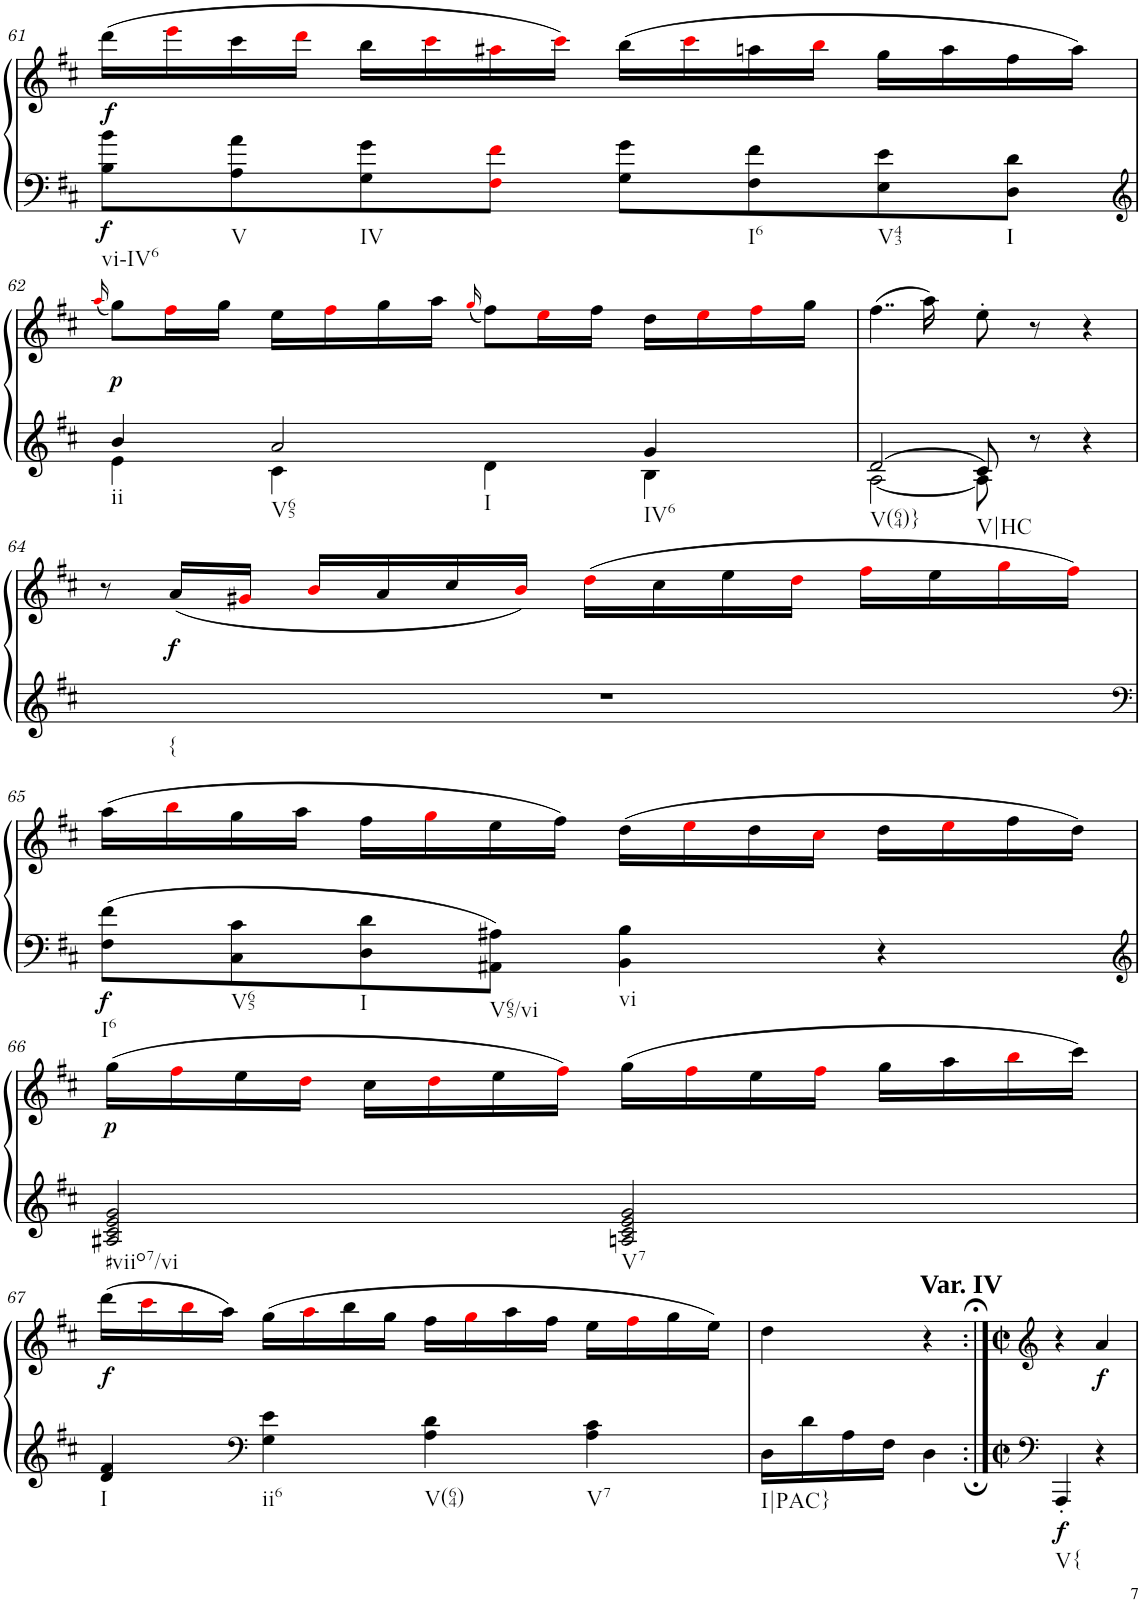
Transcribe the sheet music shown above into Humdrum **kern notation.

**kern	**kern	**dynam
*part1	*part1	*part1
*staff2	*staff1	*staff1/2
*I"unbenannt2	*	*
!!LO:PB:g=z
*clefF4	*clefG2	*
*k[f#c#]	*k[f#c#]	*
*M2/2	*M2/2	*
*met(c|)	*met(c|)	*
=61	=61	=61
!LO:TX:b:t=vi-IV6	!	!
!	!	!LO:DY:b=2
!	!	!LO:DY:n=1:b
8B\ 8b\L	(16ddd\LL	f f
.	16eeei\	.
!LO:TX:b:t=V	!	!
8A\ 8a\	16ccc#\	.
.	16dddi\JJ	.
!LO:TX:b:t=IV	!	!
8G\ 8g\	16bb\LL	.
.	16ccc#i\	.
8F#i\ 8f#i\J	16aa#Xi\	.
.	16ccc#i\JJ)	.
8G\ 8g\L	(16bb\LL	.
.	16ccc#i\	.
!LO:TX:b:t=I6	!	!
8F#\ 8f#\	16aan\	.
.	16bbi\JJ	.
!LO:TX:b:t=V43	!	!
8E\ 8e\	16gg\LL	.
.	16aa\	.
!LO:TX:b:t=I	!	!
8D\ 8d\J	16ff#\	.
.	16aa\JJ)	.
!!LO:LB:g=z
=62	=62	=62
*clefG2	*	*
.	(16qaai/	.
*^	*	*
!LO:TX:b:t=ii	!	!	!
!	!	!	!LO:DY:b
4b/	4e\	8gg\L)	p
.	.	16ff#i\L	.
.	.	16gg\JJ	.
!LO:TX:b:t=V65	!	!	!
!LO:TX:b:t=I	!	!	!
2a/	4c#\	16ee\LL	.
.	.	16ff#i\	.
.	.	16gg\	.
.	.	16aa\JJ	.
.	.	(16qggi/	.
.	4d\	8ff#\L)	.
.	.	16eei\L	.
.	.	16ff#\JJ	.
!LO:TX:b:t=IV6	!	!	!
4g/	4B\	16dd\LL	.
.	.	16eei\	.
.	.	16ff#i\	.
.	.	16gg\JJ	.
=63	=63	=63	=63
!LO:TX:b:t=V(64)}	!	!	!
2d/	[2A\	(4..ff#\	.
.	.	16aa\)	.
!LO:TX:b:t=V|HC	!	!	!
8c#/	8A\]	8ee'\	.
8r	4.ryy	8r	.
4r	.	4r	.
*v	*v	*	*
!!LO:LB:g=z
=64	=64	=64
!LO:TX:b:t={	!	!
1r	8r	.
!	!	!LO:DY:b
.	(16a/LL	f
.	16g#Xi/JJ	.
.	16bi/LL	.
.	16a/	.
.	16cc#/	.
.	16bi/JJ)	.
.	(16ddi\LL	.
.	16cc#\	.
.	16ee\	.
.	16ddi\JJ	.
.	16ff#i\LL	.
.	16ee\	.
.	16ggi\	.
.	16ff#i\JJ)	.
!!LO:LB:g=z
=65	=65	=65
*clefF4	*	*
!LO:TX:b:t=I6	!	!
!	!	!LO:DY:b=2
8F#\ 8f#\L	(16aa\LL	f
.	16bbi\	.
!LO:TX:b:t=V65	!	!
8C#\ 8c#\	16gg\	.
.	16aa\JJ	.
!LO:TX:b:t=I	!	!
8D\ 8d\	16ff#\LL	.
.	16ggi\	.
!LO:TX:b:t=V65/vi	!	!
8AA#X\ 8A#X\J	16ee\	.
.	16ff#\JJ)	.
!LO:TX:b:t=vi	!	!
4BB\ 4B\	(16dd\LL	.
.	16eei\	.
.	16dd\	.
.	16cc#i\JJ	.
4r	16dd\LL	.
.	16eei\	.
.	16ff#\	.
.	16dd\JJ)	.
!!LO:LB:g=z
=66	=66	=66
*clefG2	*	*
!LO:TX:b:t=#viio7/vi	!	!
!	!	!LO:DY:b
2A#X/ 2c#/ 2e/ 2g/	(16gg\LL	p
.	16ff#i\	.
.	16ee\	.
.	16ddi\JJ	.
.	16cc#\LL	.
.	16ddi\	.
.	16ee\	.
.	16ff#i\JJ)	.
!LO:TX:b:t=V7	!	!
2An/ 2c#/ 2e/ 2g/	(16gg\LL	.
.	16ff#i\	.
.	16ee\	.
.	16ff#i\JJ	.
.	16gg\LL	.
.	16aa\	.
.	16bbi\	.
.	16ccc#\JJ)	.
!!LO:LB:g=z
=67	=67	=67
!LO:TX:b:t=I	!	!
!	!	!LO:DY:b
4d/ 4f#/	(16ddd\LL	f
.	16ccc#i\	.
.	16bbi\	.
.	16aa\JJ)	.
*clefF4	*	*
!LO:TX:b:t=ii6	!	!
4G\ 4e\	(16gg\LL	.
.	16aai\	.
.	16bb\	.
.	16gg\JJ	.
!LO:TX:b:t=V(64)	!	!
4A\ 4d\	16ff#\LL	.
.	16ggi\	.
.	16aa\	.
.	16ff#\JJ	.
!LO:TX:b:t=V7	!	!
4A\ 4c#\	16ee\LL	.
.	16ff#i\	.
.	16gg\	.
.	16ee\JJ)	.
=68	=68	=68
!LO:TX:b:t=I|PAC}	!	!
16D\LL	4dd\	.
16d\	.	.
16A\	.	.
16F#\JJ	.	.
4D\	4r	.
=68X8:|!	=68X8:|!	=68X8:|!
*clefF4	*clefG2	*
*M2/2	*M2/2	*
*met(c|)	*met(c|)	*
!LO:TX:b:t=V{	!	!
!	!	!LO:DY:b=2
4AAA'/	4r	f
!	!LO:TX:a:B:t=Var. IV	!
!	!	!LO:DY:b
4r	4a/	f
=	=	=
*-	*-	*-
